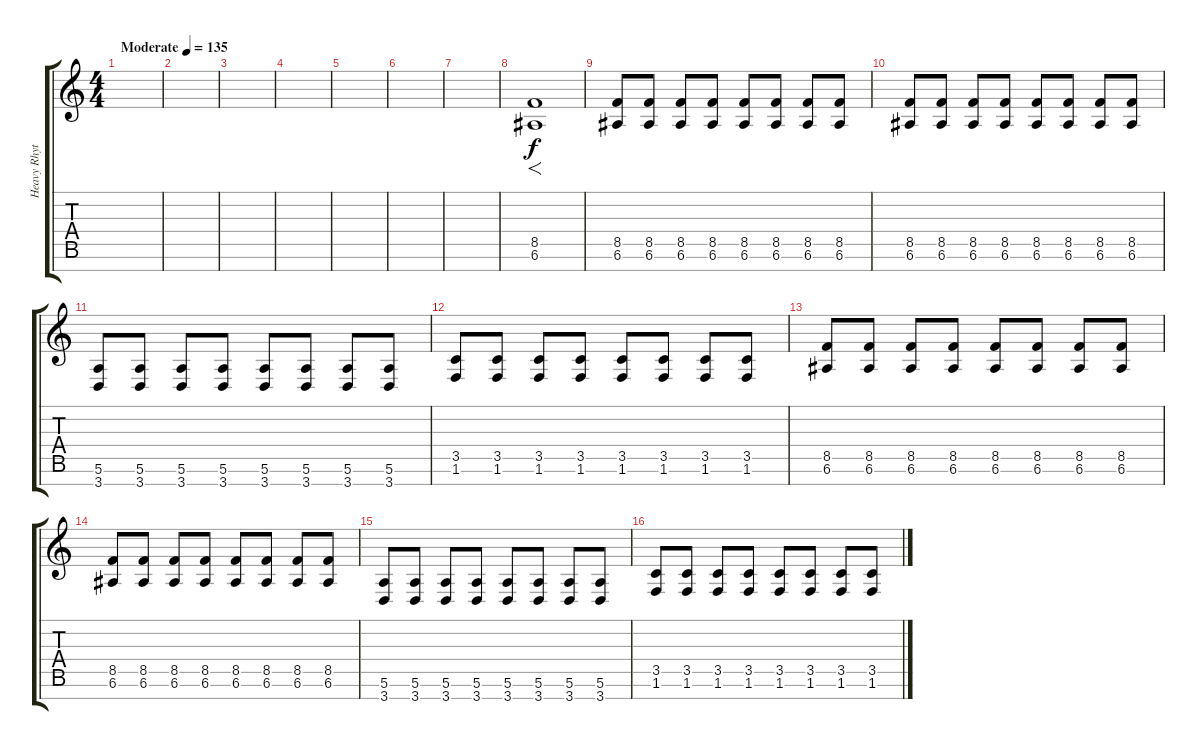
\track ("Heavy Rhythm" "Heavy Rhyt") {instrument overdrivenguitar}
\staff {score tabs}
\tuning (E4 B3 G3 D3 A2 E2 B1) {hide}
\ts (4 4)
\tempo (135 "Moderate")
\clef g2
\ks c
|
|
|
|
|
|
|
(8.5 6.6).1{f} |
(8.5 6.6).8 (8.5 6.6).8 (8.5 6.6).8 (8.5 6.6).8 (8.5 6.6).8 (8.5 6.6).8 (8.5 6.6).8 (8.5 6.6).8 |
(8.5 6.6).8 (8.5 6.6).8 (8.5 6.6).8 (8.5 6.6).8 (8.5 6.6).8 (8.5 6.6).8 (8.5 6.6).8 (8.5 6.6).8 |
(5.6 3.7).8 (5.6 3.7).8 (5.6 3.7).8 (5.6 3.7).8 (5.6 3.7).8 (5.6 3.7).8 (5.6 3.7).8 (5.6 3.7).8 |
(3.5 1.6).8 (3.5 1.6).8 (3.5 1.6).8 (3.5 1.6).8 (3.5 1.6).8 (3.5 1.6).8 (3.5 1.6).8 (3.5 1.6).8 |
(8.5 6.6).8 (8.5 6.6).8 (8.5 6.6).8 (8.5 6.6).8 (8.5 6.6).8 (8.5 6.6).8 (8.5 6.6).8 (8.5 6.6).8 |
(8.5 6.6).8 (8.5 6.6).8 (8.5 6.6).8 (8.5 6.6).8 (8.5 6.6).8 (8.5 6.6).8 (8.5 6.6).8 (8.5 6.6).8 |
(5.6 3.7).8 (5.6 3.7).8 (5.6 3.7).8 (5.6 3.7).8 (5.6 3.7).8 (5.6 3.7).8 (5.6 3.7).8 (5.6 3.7).8 |
(3.5 1.6).8 (3.5 1.6).8 (3.5 1.6).8 (3.5 1.6).8 (3.5 1.6).8 (3.5 1.6).8 (3.5 1.6).8 (3.5 1.6).8
